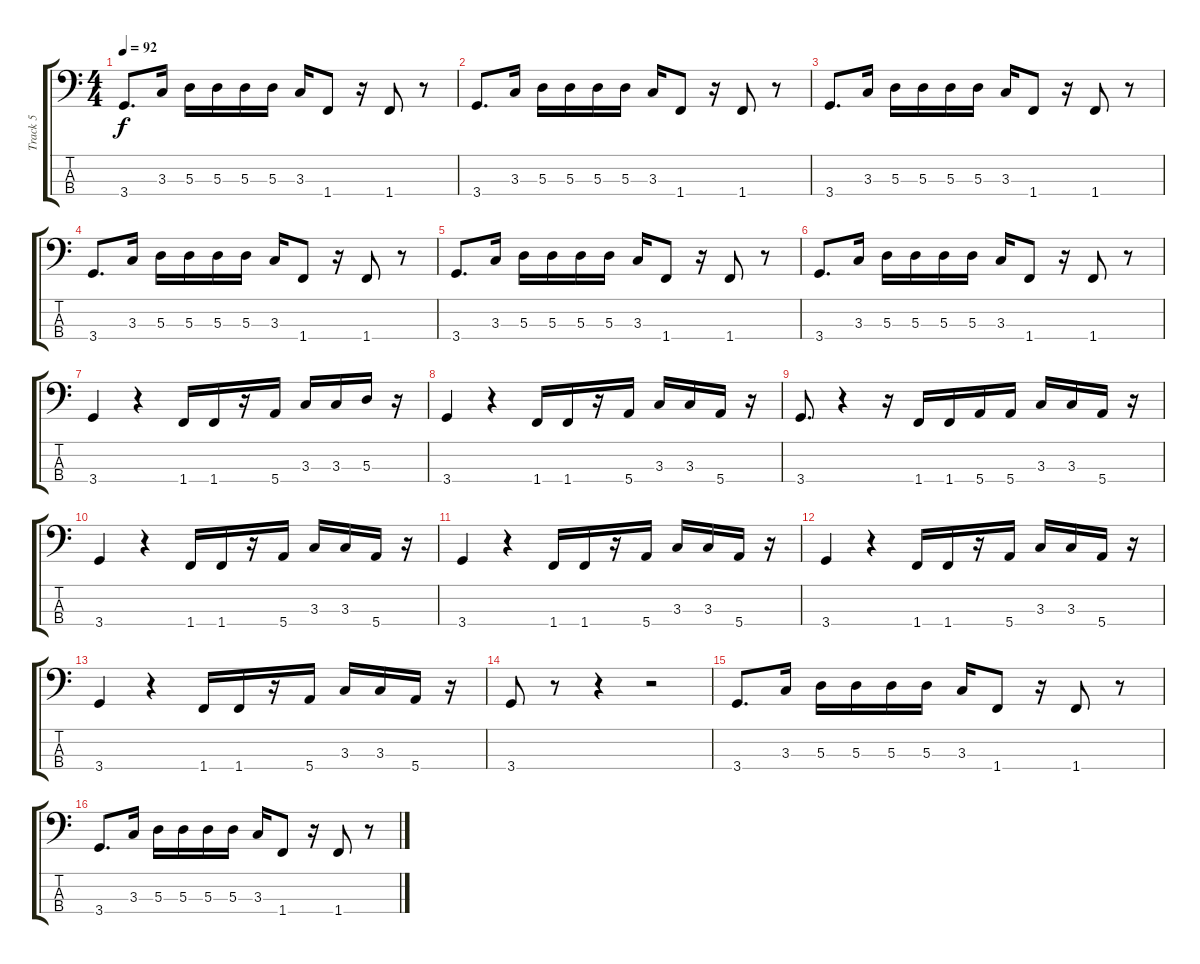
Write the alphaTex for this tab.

\track ("Track 5" "Track 5") {instrument electricbassfinger}
\staff {score tabs}
\tuning (G2 D2 A1 E1) {hide}
\ts (4 4)
\tempo 92
\clef f4
\ks c
3.4.8{d dy f} 3.3.16 5.3.16 5.3.16 5.3.16 5.3.16 3.3.16 1.4.8 r.16 1.4.8 r.8 |
3.4.8{d} 3.3.16 5.3.16 5.3.16 5.3.16 5.3.16 3.3.16 1.4.8 r.16 1.4.8 r.8 |
3.4.8{d} 3.3.16 5.3.16 5.3.16 5.3.16 5.3.16 3.3.16 1.4.8 r.16 1.4.8 r.8 |
3.4.8{d} 3.3.16 5.3.16 5.3.16 5.3.16 5.3.16 3.3.16 1.4.8 r.16 1.4.8 r.8 |
3.4.8{d} 3.3.16 5.3.16 5.3.16 5.3.16 5.3.16 3.3.16 1.4.8 r.16 1.4.8 r.8 |
3.4.8{d} 3.3.16 5.3.16 5.3.16 5.3.16 5.3.16 3.3.16 1.4.8 r.16 1.4.8 r.8 |
3.4.4 r.4 1.4.16 1.4.16 r.16 5.4.16 3.3.16 3.3.16 5.3.16 r.16 |
3.4.4 r.4 1.4.16 1.4.16 r.16 5.4.16 3.3.16 3.3.16 5.4.16 r.16 |
3.4.8{d} r.4 r.16 1.4.16 1.4.16 5.4.16 5.4.16 3.3.16 3.3.16 5.4.16 r.16 |
3.4.4 r.4 1.4.16 1.4.16 r.16 5.4.16 3.3.16 3.3.16 5.4.16 r.16 |
3.4.4 r.4 1.4.16 1.4.16 r.16 5.4.16 3.3.16 3.3.16 5.4.16 r.16 |
3.4.4 r.4 1.4.16 1.4.16 r.16 5.4.16 3.3.16 3.3.16 5.4.16 r.16 |
3.4.4 r.4 1.4.16 1.4.16 r.16 5.4.16 3.3.16 3.3.16 5.4.16 r.16 |
3.4.8 r.8 r.4 r.2 |
3.4.8{d} 3.3.16 5.3.16 5.3.16 5.3.16 5.3.16 3.3.16 1.4.8 r.16 1.4.8 r.8 |
3.4.8{d} 3.3.16 5.3.16 5.3.16 5.3.16 5.3.16 3.3.16 1.4.8 r.16 1.4.8 r.8
